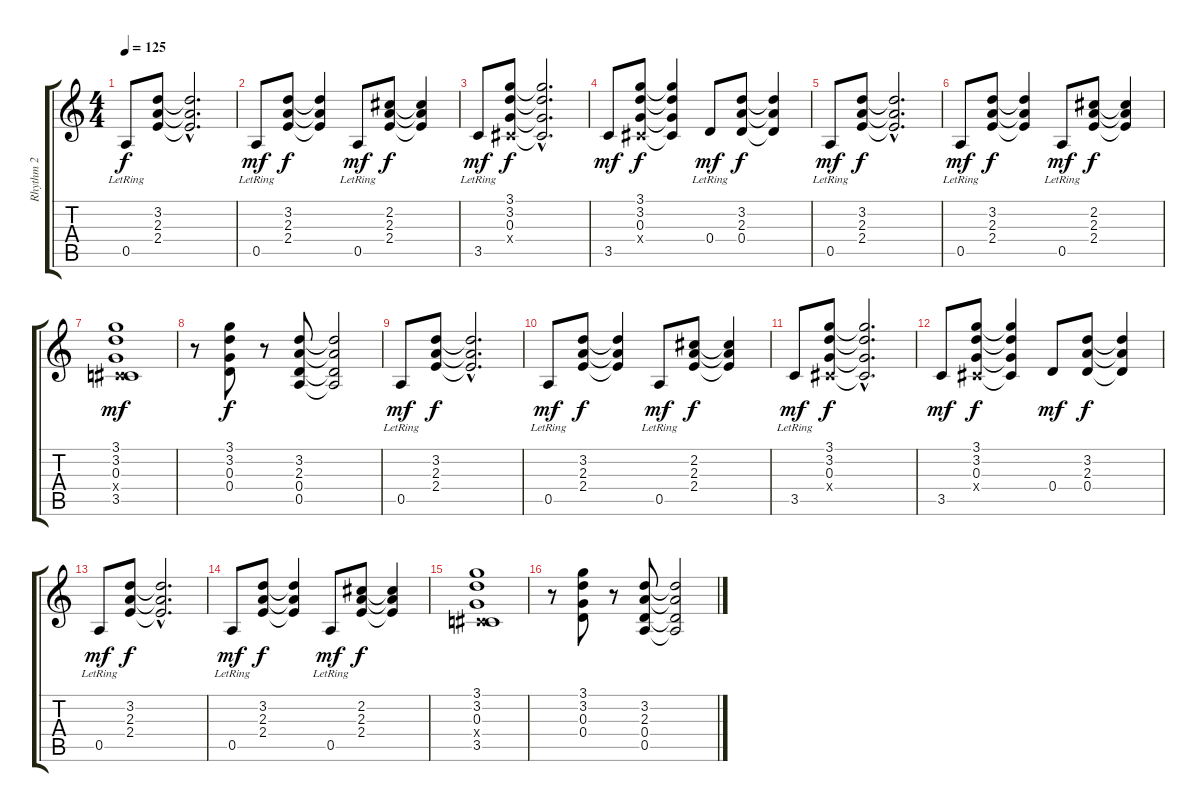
\track ("Rhythm 2" "Rhythm 2") {instrument overdrivenguitar}
\staff {score tabs}
\tuning (E4 B3 G3 D3 A2 E2) {hide}
\ts (4 4)
\tempo 125
\clef g2
\ks c
0.5{lr}.8{dy f} (3.2 2.3 2.4).8 (3.2{hac t} 2.3{hac t} 2.4{hac t}).2{d} |
0.5{lr}.8{dy mf} (3.2 2.3 2.4).8{dy f} (3.2{t} 2.3{t} 2.4{t}).4 0.5{lr}.8{dy mf} (2.2 2.3 2.4).8{dy f} (2.2{t} 2.3{t} 2.4{t}).4 |
3.5{lr}.8{dy mf} (3.1 3.2 0.3 -1.4{x}).8{dy f} (3.1{hac t} 3.2{hac t} 0.3{hac t} -1.4{hac t}).2{d} |
3.5.8{dy mf} (3.1 3.2 0.3 -1.4{x}).8{dy f} (3.1{t} 3.2{t} 0.3{t} -1.4{t}).4 0.4{lr}.8{dy mf} (3.2 2.3 0.4).8{dy f} (3.2{t} 2.3{t} 0.4{t}).4 |
0.5{lr}.8{dy mf} (3.2 2.3 2.4).8{dy f} (3.2{hac t} 2.3{hac t} 2.4{hac t}).2{d} |
0.5{lr}.8{dy mf} (3.2 2.3 2.4).8{dy f} (3.2{t} 2.3{t} 2.4{t}).4 0.5{lr}.8{dy mf} (2.2 2.3 2.4).8{dy f} (2.2{t} 2.3{t} 2.4{t}).4 |
(3.1 3.2 0.3 -1.4{x} 3.5).1{dy mf} |
r.8 (3.1 3.2 0.3 0.4).8{dy f} r.8 (3.2 2.3 0.4 0.5).8 (3.2{t} 2.3{t} 0.4{t} 0.5{t}).2 |
0.5{lr}.8{dy mf} (3.2 2.3 2.4).8{dy f} (3.2{hac t} 2.3{hac t} 2.4{hac t}).2{d} |
0.5{lr}.8{dy mf} (3.2 2.3 2.4).8{dy f} (3.2{t} 2.3{t} 2.4{t}).4 0.5{lr}.8{dy mf} (2.2 2.3 2.4).8{dy f} (2.2{t} 2.3{t} 2.4{t}).4 |
3.5{lr}.8{dy mf} (3.1 3.2 0.3 -1.4{x}).8{dy f} (3.1{hac t} 3.2{hac t} 0.3{hac t} -1.4{hac t}).2{d} |
3.5.8{dy mf} (3.1 3.2 0.3 -1.4{x}).8{dy f} (3.1{t} 3.2{t} 0.3{t} -1.4{t}).4 0.4.8{dy mf} (3.2 2.3 0.4).8{dy f} (3.2{t} 2.3{t} 0.4{t}).4 |
0.5{lr}.8{dy mf} (3.2 2.3 2.4).8{dy f} (3.2{hac t} 2.3{hac t} 2.4{hac t}).2{d} |
0.5{lr}.8{dy mf} (3.2 2.3 2.4).8{dy f} (3.2{t} 2.3{t} 2.4{t}).4 0.5{lr}.8{dy mf} (2.2 2.3 2.4).8{dy f} (2.2{t} 2.3{t} 2.4{t}).4 |
(3.1 3.2 0.3 -1.4{x} 3.5).1 |
r.8 (3.1 3.2 0.3 0.4).8 r.8 (3.2 2.3 0.4 0.5).8 (3.2{t} 2.3{t} 0.4{t} 0.5{t}).2
